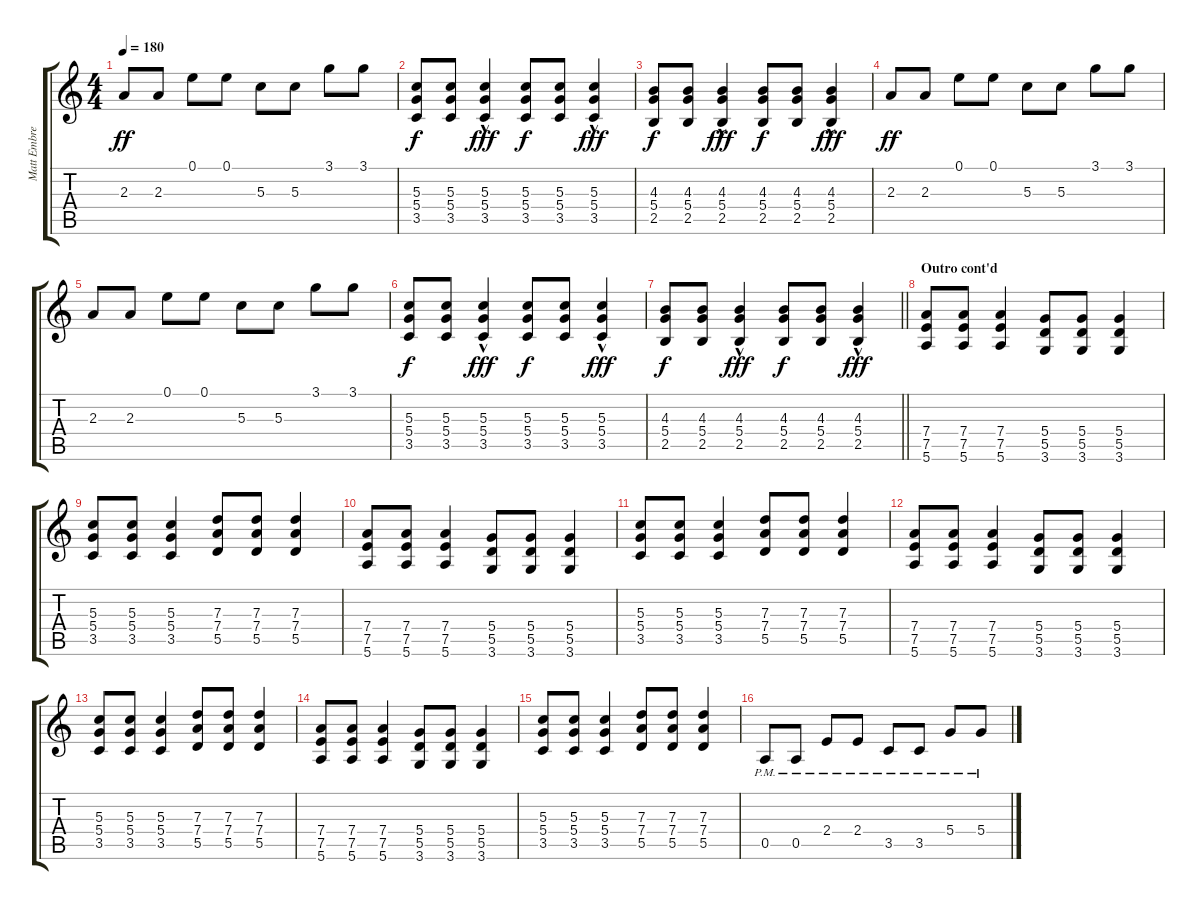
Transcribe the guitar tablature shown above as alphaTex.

\track ("Matt Embree" "Matt Embre") {instrument electricguitarclean}
\staff {score tabs}
\tuning (E4 B3 G3 D3 A2 E2) {hide}
\ts (4 4)
\tempo 180
\clef g2
\ks c
2.3.8{dy ff} 2.3.8 0.1.8 0.1.8 5.3.8 5.3.8 3.1.8 3.1.8 |
(5.3 5.4 3.5).8{dy f} (5.3 5.4 3.5).8 (5.3{hac} 5.4{hac} 3.5{hac}).4{dy fff} (5.3 5.4 3.5).8{dy f} (5.3 5.4 3.5).8 (5.3{hac} 5.4{hac} 3.5{hac}).4{dy fff} |
(4.3 5.4 2.5).8{dy f} (4.3 5.4 2.5).8 (4.3{hac} 5.4{hac} 2.5{hac}).4{dy fff} (4.3 5.4 2.5).8{dy f} (4.3 5.4 2.5).8 (4.3{hac} 5.4{hac} 2.5{hac}).4{dy fff} |
2.3.8{dy ff} 2.3.8 0.1.8 0.1.8 5.3.8 5.3.8 3.1.8 3.1.8 |
2.3.8 2.3.8 0.1.8 0.1.8 5.3.8 5.3.8 3.1.8 3.1.8 |
(5.3 5.4 3.5).8{dy f} (5.3 5.4 3.5).8 (5.3{hac} 5.4{hac} 3.5{hac}).4{dy fff} (5.3 5.4 3.5).8{dy f} (5.3 5.4 3.5).8 (5.3{hac} 5.4{hac} 3.5{hac}).4{dy fff} |
\barLineRight lightlight
(4.3 5.4 2.5).8{dy f} (4.3 5.4 2.5).8 (4.3{hac} 5.4{hac} 2.5{hac}).4{dy fff} (4.3 5.4 2.5).8{dy f} (4.3 5.4 2.5).8 (4.3{hac} 5.4{hac} 2.5{hac}).4{dy fff} |
\section ("" "Outro cont'd  ")
(7.4 7.5 5.6).8 (7.4 7.5 5.6).8 (7.4 7.5 5.6).4 (5.4 5.5 3.6).8 (5.4 5.5 3.6).8 (5.4 5.5 3.6).4 |
(5.3 5.4 3.5).8 (5.3 5.4 3.5).8 (5.3 5.4 3.5).4 (7.3 7.4 5.5).8 (7.3 7.4 5.5).8 (7.3 7.4 5.5).4 |
(7.4 7.5 5.6).8 (7.4 7.5 5.6).8 (7.4 7.5 5.6).4 (5.4 5.5 3.6).8 (5.4 5.5 3.6).8 (5.4 5.5 3.6).4 |
(5.3 5.4 3.5).8 (5.3 5.4 3.5).8 (5.3 5.4 3.5).4 (7.3 7.4 5.5).8 (7.3 7.4 5.5).8 (7.3 7.4 5.5).4 |
(7.4 7.5 5.6).8 (7.4 7.5 5.6).8 (7.4 7.5 5.6).4 (5.4 5.5 3.6).8 (5.4 5.5 3.6).8 (5.4 5.5 3.6).4 |
(5.3 5.4 3.5).8 (5.3 5.4 3.5).8 (5.3 5.4 3.5).4 (7.3 7.4 5.5).8 (7.3 7.4 5.5).8 (7.3 7.4 5.5).4 |
(7.4 7.5 5.6).8 (7.4 7.5 5.6).8 (7.4 7.5 5.6).4 (5.4 5.5 3.6).8 (5.4 5.5 3.6).8 (5.4 5.5 3.6).4 |
(5.3 5.4 3.5).8 (5.3 5.4 3.5).8 (5.3 5.4 3.5).4 (7.3 7.4 5.5).8 (7.3 7.4 5.5).8 (7.3 7.4 5.5).4 |
0.5{pm}.8 0.5{pm}.8 2.4{pm}.8 2.4{pm}.8 3.5{pm}.8 3.5{pm}.8 5.4{pm}.8 5.4{pm}.8
